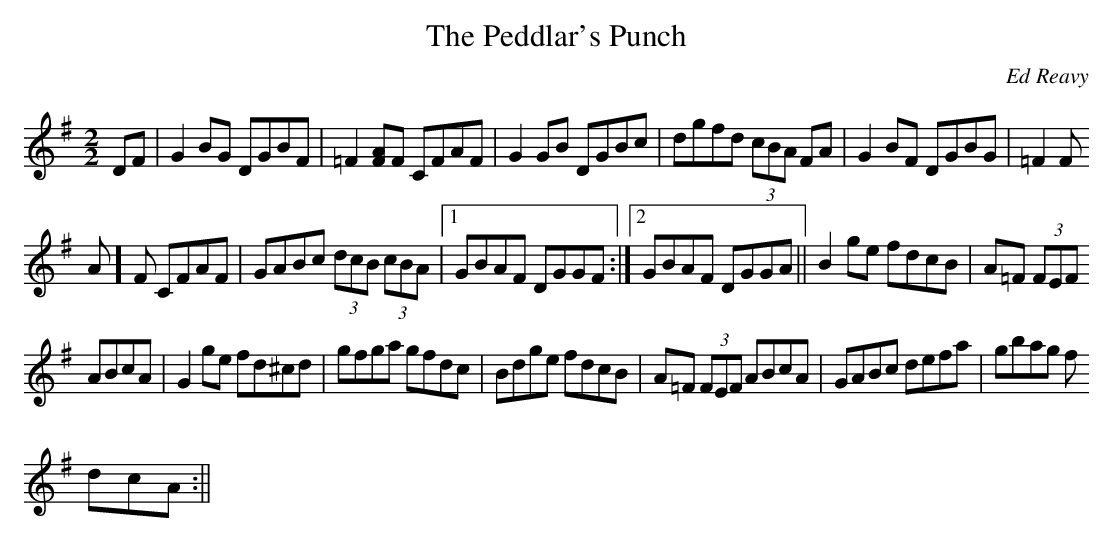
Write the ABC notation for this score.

X:1
T:The Peddlar's Punch
M:2/2
L:1/8
C:Ed Reavy
K:G
DF|G2 BG DGBF|=F2  [FA]F CFAF|G2 GB DGBc|dgfd (3cBA FA|G2 BF DGBG|=F2 [F
A
]F CFAF|GABc (3dcB (3cBA |1 GBAF DGGF:|2 GBAF DGGA||B2 ge fdcB|A=F (3FEF
 ABcA|G2 ge fd^cd|gfga gfdc|Bdge fdcB|A=F (3FEF ABcA|GABc defa|gbag f
dcA:||
